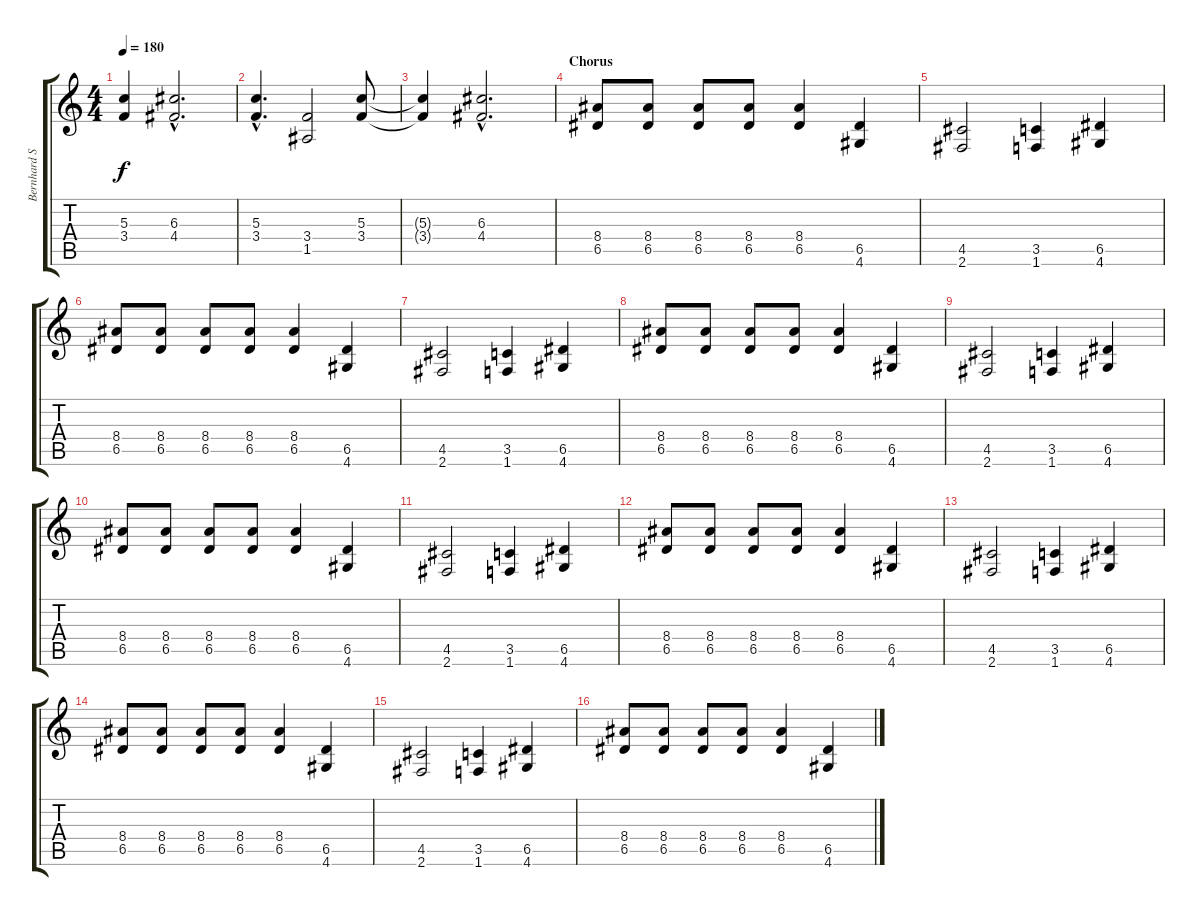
\track ("Bernhard Sumner" "Bernhard S") {instrument distortionguitar}
\staff {score tabs}
\tuning (E4 B3 G3 D3 A2 E2) {hide}
\ts (4 4)
\tempo 180
\clef g2
\ks c
(5.3{t} 3.4{t}).4{dy f} (6.3{hac} 4.4{hac}).2{d} |
(5.3{hac} 3.4{hac}).4{d} (3.4 1.5).2 (5.3 3.4).8 |
(5.3{t} 3.4{t}).4 (6.3{hac} 4.4{hac}).2{d} |
\section ("" "Chorus")
(8.4 6.5).8 (8.4 6.5).8 (8.4 6.5).8 (8.4 6.5).8 (8.4 6.5).4 (6.5 4.6).4 |
(4.5 2.6).2 (3.5 1.6).4 (6.5 4.6).4 |
(8.4 6.5).8 (8.4 6.5).8 (8.4 6.5).8 (8.4 6.5).8 (8.4 6.5).4 (6.5 4.6).4 |
(4.5 2.6).2 (3.5 1.6).4 (6.5 4.6).4 |
(8.4 6.5).8 (8.4 6.5).8 (8.4 6.5).8 (8.4 6.5).8 (8.4 6.5).4 (6.5 4.6).4 |
(4.5 2.6).2 (3.5 1.6).4 (6.5 4.6).4 |
(8.4 6.5).8 (8.4 6.5).8 (8.4 6.5).8 (8.4 6.5).8 (8.4 6.5).4 (6.5 4.6).4 |
(4.5 2.6).2 (3.5 1.6).4 (6.5 4.6).4 |
(8.4 6.5).8 (8.4 6.5).8 (8.4 6.5).8 (8.4 6.5).8 (8.4 6.5).4 (6.5 4.6).4 |
(4.5 2.6).2 (3.5 1.6).4 (6.5 4.6).4 |
(8.4 6.5).8 (8.4 6.5).8 (8.4 6.5).8 (8.4 6.5).8 (8.4 6.5).4 (6.5 4.6).4 |
(4.5 2.6).2 (3.5 1.6).4 (6.5 4.6).4 |
(8.4 6.5).8 (8.4 6.5).8 (8.4 6.5).8 (8.4 6.5).8 (8.4 6.5).4 (6.5 4.6).4
